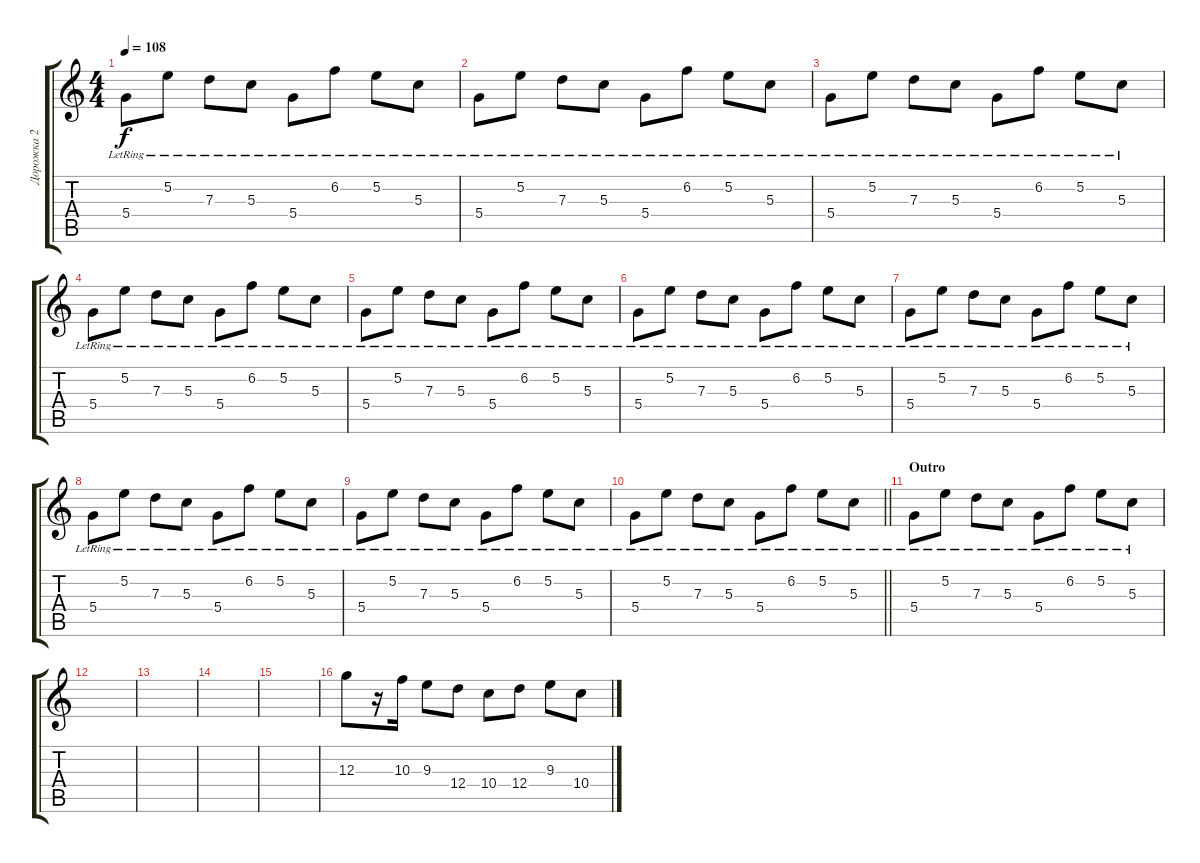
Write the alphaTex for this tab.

\track ("Дорожка 2" "Дорожка 2") {instrument acousticguitarsteel}
\staff {score tabs}
\tuning (E4 B3 G3 D3 A2 E2) {hide}
\ts (4 4)
\tempo 108
\clef g2
\ks c
5.4{lr}.8{dy f} 5.2{lr}.8 7.3{lr}.8 5.3{lr}.8 5.4{lr}.8 6.2{lr}.8 5.2{lr}.8 5.3{lr}.8 |
5.4{lr}.8 5.2{lr}.8 7.3{lr}.8 5.3{lr}.8 5.4{lr}.8 6.2{lr}.8 5.2{lr}.8 5.3{lr}.8 |
5.4{lr}.8 5.2{lr}.8 7.3{lr}.8 5.3{lr}.8 5.4{lr}.8 6.2{lr}.8 5.2{lr}.8 5.3{lr}.8 |
5.4{lr}.8 5.2{lr}.8 7.3{lr}.8 5.3{lr}.8 5.4{lr}.8 6.2{lr}.8 5.2{lr}.8 5.3{lr}.8 |
5.4{lr}.8 5.2{lr}.8 7.3{lr}.8 5.3{lr}.8 5.4{lr}.8 6.2{lr}.8 5.2{lr}.8 5.3{lr}.8 |
5.4{lr}.8 5.2{lr}.8 7.3{lr}.8 5.3{lr}.8 5.4{lr}.8 6.2{lr}.8 5.2{lr}.8 5.3{lr}.8 |
5.4{lr}.8 5.2{lr}.8 7.3{lr}.8 5.3{lr}.8 5.4{lr}.8 6.2{lr}.8 5.2{lr}.8 5.3{lr}.8 |
5.4{lr}.8 5.2{lr}.8 7.3{lr}.8 5.3{lr}.8 5.4{lr}.8 6.2{lr}.8 5.2{lr}.8 5.3{lr}.8 |
5.4{lr}.8 5.2{lr}.8 7.3{lr}.8 5.3{lr}.8 5.4{lr}.8 6.2{lr}.8 5.2{lr}.8 5.3{lr}.8 |
\barLineRight lightlight
5.4{lr}.8 5.2{lr}.8 7.3{lr}.8 5.3{lr}.8 5.4{lr}.8 6.2{lr}.8 5.2{lr}.8 5.3{lr}.8 |
\section ("" "Outro")
5.4{lr}.8 5.2{lr}.8 7.3{lr}.8 5.3{lr}.8 5.4{lr}.8 6.2{lr}.8 5.2{lr}.8 5.3{lr}.8 |
|
|
|
|
12.3.8{volume 16 instrument synthbrass2} r.16 10.3.16 9.3.8 12.4.8 10.4.8 12.4.8 9.3.8 10.4.8
